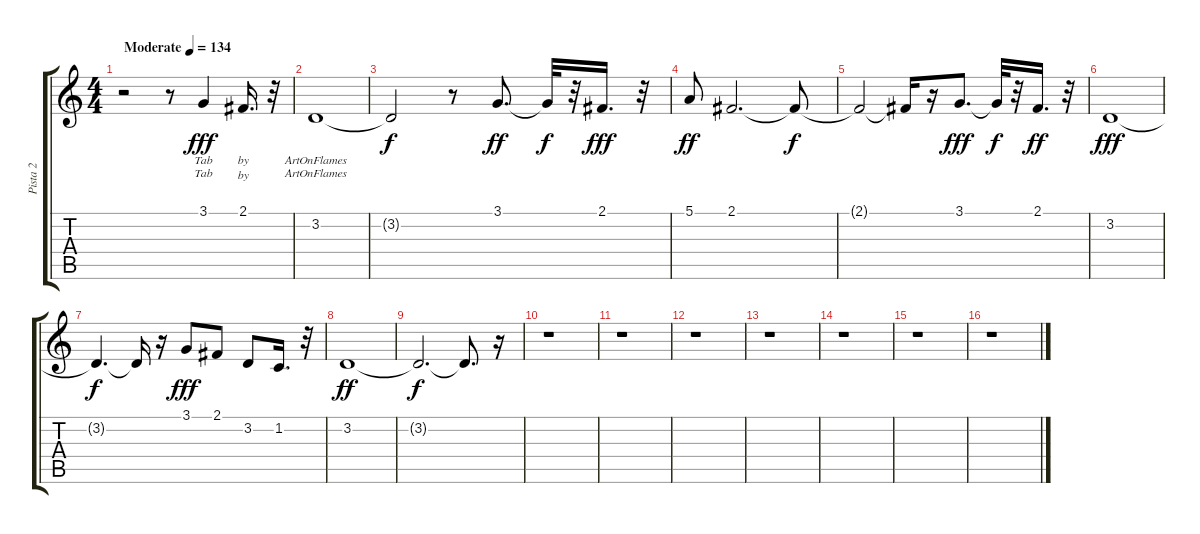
\track ("Pista 2" "Pista 2") {instrument brasssection}
\staff {score tabs}
\tuning (E4 B3 G3 D3 A2 E2) {hide}
\ts (4 4)
\tempo (134 "Moderate")
\clef g2
\ks c
r.2{dy fff instrument brasssection} r.8 3.1.4{lyrics (0 "Tab") lyrics (1 "Tab") lyrics (2 "") lyrics (3 "") lyrics (4 "")} 2.1.16{d lyrics (0 "by") lyrics (1 "by") lyrics (2 "") lyrics (3 "") lyrics (4 "")} r.32 |
3.2.1{lyrics (0 "ArtOnFlames") lyrics (1 "ArtOnFlames") lyrics (2 "") lyrics (3 "") lyrics (4 "")} |
3.2{t}.2{dy f} r.8 3.1.8{d dy ff} 3.1{t}.32{dy f} r.32 2.1.16{d dy fff} r.32 |
5.1.8{dy ff} 2.1.2{d} 2.1{t}.8{dy f} |
2.1{t}.2 2.1{t}.16 r.16 3.1.8{d dy fff} 3.1{t}.32{dy f} r.32 2.1.16{d dy ff} r.32 |
3.2.1{dy fff} |
3.2{t}.4{d dy f} 3.2{t}.16 r.16 3.1.8{dy fff} 2.1.8 3.2.8 1.2.16{d} r.32 |
3.2.1{dy ff} |
3.2{t}.2{d dy f} 3.2{t}.8{d} r.16 |
r.1 |
r.1 |
r.1 |
r.1 |
r.1 |
r.1 |
r.1
